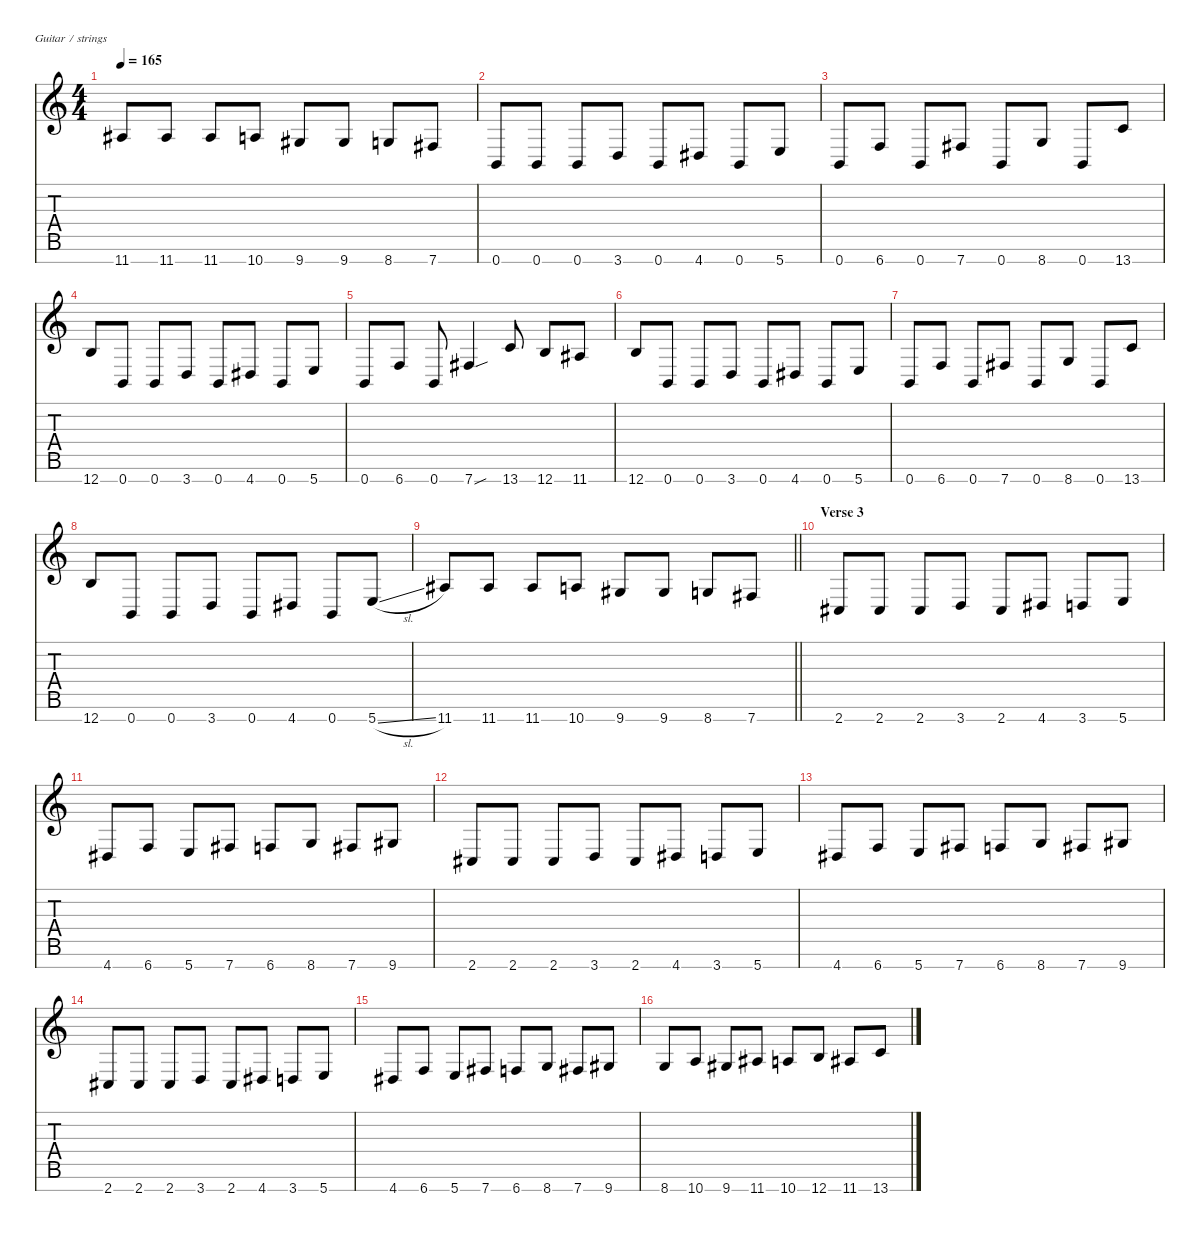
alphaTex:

\defaultSystemsLayout 4
\hideDynamics
\bracketExtendMode nobrackets
\singleTrackTrackNamePolicy hidden
\multiTrackTrackNamePolicy hidden
\firstSystemTrackNameMode fullname
\firstSystemTrackNameOrientation horizontal
\otherSystemsTrackNameOrientation horizontal
\track ("Guitar 2" "dist.guit.") {instrument distortionguitar}
\staff {score tabs}
\tuning (E4 B3 G3 D3 A2 E2 B1)
\ts (4 4)
\tempo 165
\clef g2
\ks c
11.7{acc #}.8{dy f beam Up} 11.7{acc #}.8{beam Up} 11.7{acc #}.8{beam Up} 10.7.8{beam Up} 9.7{acc #}.8{beam Up} 9.7{acc #}.8{beam Up} 8.7.8{beam Up} 7.7{acc #}.8{beam Up} |
0.7.8{beam Up} 0.7.8{beam Up} 0.7.8{beam Up} 3.7.8{beam Up} 0.7.8{beam Up} 4.7{acc #}.8{beam Up} 0.7.8{beam Up} 5.7.8{beam Up} |
0.7.8{beam Up} 6.7.8{beam Up} 0.7.8{beam Up} 7.7{acc #}.8{beam Up} 0.7.8{beam Up} 8.7.8{beam Up} 0.7.8{beam Up} 13.7.8{beam Up} |
12.7.8{beam Up} 0.7.8{beam Up} 0.7.8{beam Up} 3.7.8{beam Up} 0.7.8{beam Up} 4.7{acc #}.8{beam Up} 0.7.8{beam Up} 5.7.8{beam Up} |
0.7.8{beam Up} 6.7.8{beam Up} 0.7.8{beam Up} 7.7{sou acc #}.4{beam Up} 13.7.8{beam Up} 12.7.8{beam Up} 11.7{acc #}.8{beam Up} |
12.7.8{beam Up} 0.7.8{beam Up} 0.7.8{beam Up} 3.7.8{beam Up} 0.7.8{beam Up} 4.7{acc #}.8{beam Up} 0.7.8{beam Up} 5.7.8{beam Up} |
0.7.8{beam Up} 6.7.8{beam Up} 0.7.8{beam Up} 7.7{acc #}.8{beam Up} 0.7.8{beam Up} 8.7.8{beam Up} 0.7.8{beam Up} 13.7.8{beam Up} |
12.7.8{beam Up} 0.7.8{beam Up} 0.7.8{beam Up} 3.7.8{beam Up} 0.7.8{beam Up} 4.7{acc #}.8{beam Up} 0.7.8{beam Up} 5.7{sl}.8{beam Up} |
\barLineRight lightlight
11.7{acc #}.8{beam Up} 11.7{acc #}.8{beam Up} 11.7{acc #}.8{beam Up} 10.7.8{beam Up} 9.7{acc #}.8{beam Up} 9.7{acc #}.8{beam Up} 8.7.8{beam Up} 7.7{acc #}.8{beam Up} |
\section ("" "Verse 3")
2.7{acc #}.8{beam Up} 2.7{acc #}.8{beam Up} 2.7{acc #}.8{beam Up} 3.7.8{beam Up} 2.7{acc #}.8{beam Up} 4.7{acc #}.8{beam Up} 3.7.8{beam Up} 5.7.8{beam Up} |
4.7{acc #}.8{beam Up} 6.7.8{beam Up} 5.7.8{beam Up} 7.7{acc #}.8{beam Up} 6.7.8{beam Up} 8.7.8{beam Up} 7.7{acc #}.8{beam Up} 9.7{acc #}.8{beam Up} |
2.7{acc #}.8{beam Up} 2.7{acc #}.8{beam Up} 2.7{acc #}.8{beam Up} 3.7.8{beam Up} 2.7{acc #}.8{beam Up} 4.7{acc #}.8{beam Up} 3.7.8{beam Up} 5.7.8{beam Up} |
4.7{acc #}.8{beam Up} 6.7.8{beam Up} 5.7.8{beam Up} 7.7{acc #}.8{beam Up} 6.7.8{beam Up} 8.7.8{beam Up} 7.7{acc #}.8{beam Up} 9.7{acc #}.8{beam Up} |
2.7{acc #}.8{beam Up} 2.7{acc #}.8{beam Up} 2.7{acc #}.8{beam Up} 3.7.8{beam Up} 2.7{acc #}.8{beam Up} 4.7{acc #}.8{beam Up} 3.7.8{beam Up} 5.7.8{beam Up} |
4.7{acc #}.8{beam Up} 6.7.8{beam Up} 5.7.8{beam Up} 7.7{acc #}.8{beam Up} 6.7.8{beam Up} 8.7.8{beam Up} 7.7{acc #}.8{beam Up} 9.7{acc #}.8{beam Up} |
8.7.8{beam Up} 10.7.8{beam Up} 9.7{acc #}.8{beam Up} 11.7{acc #}.8{beam Up} 10.7.8{beam Up} 12.7.8{beam Up} 11.7{acc #}.8{beam Up} 13.7.8{beam Up}
